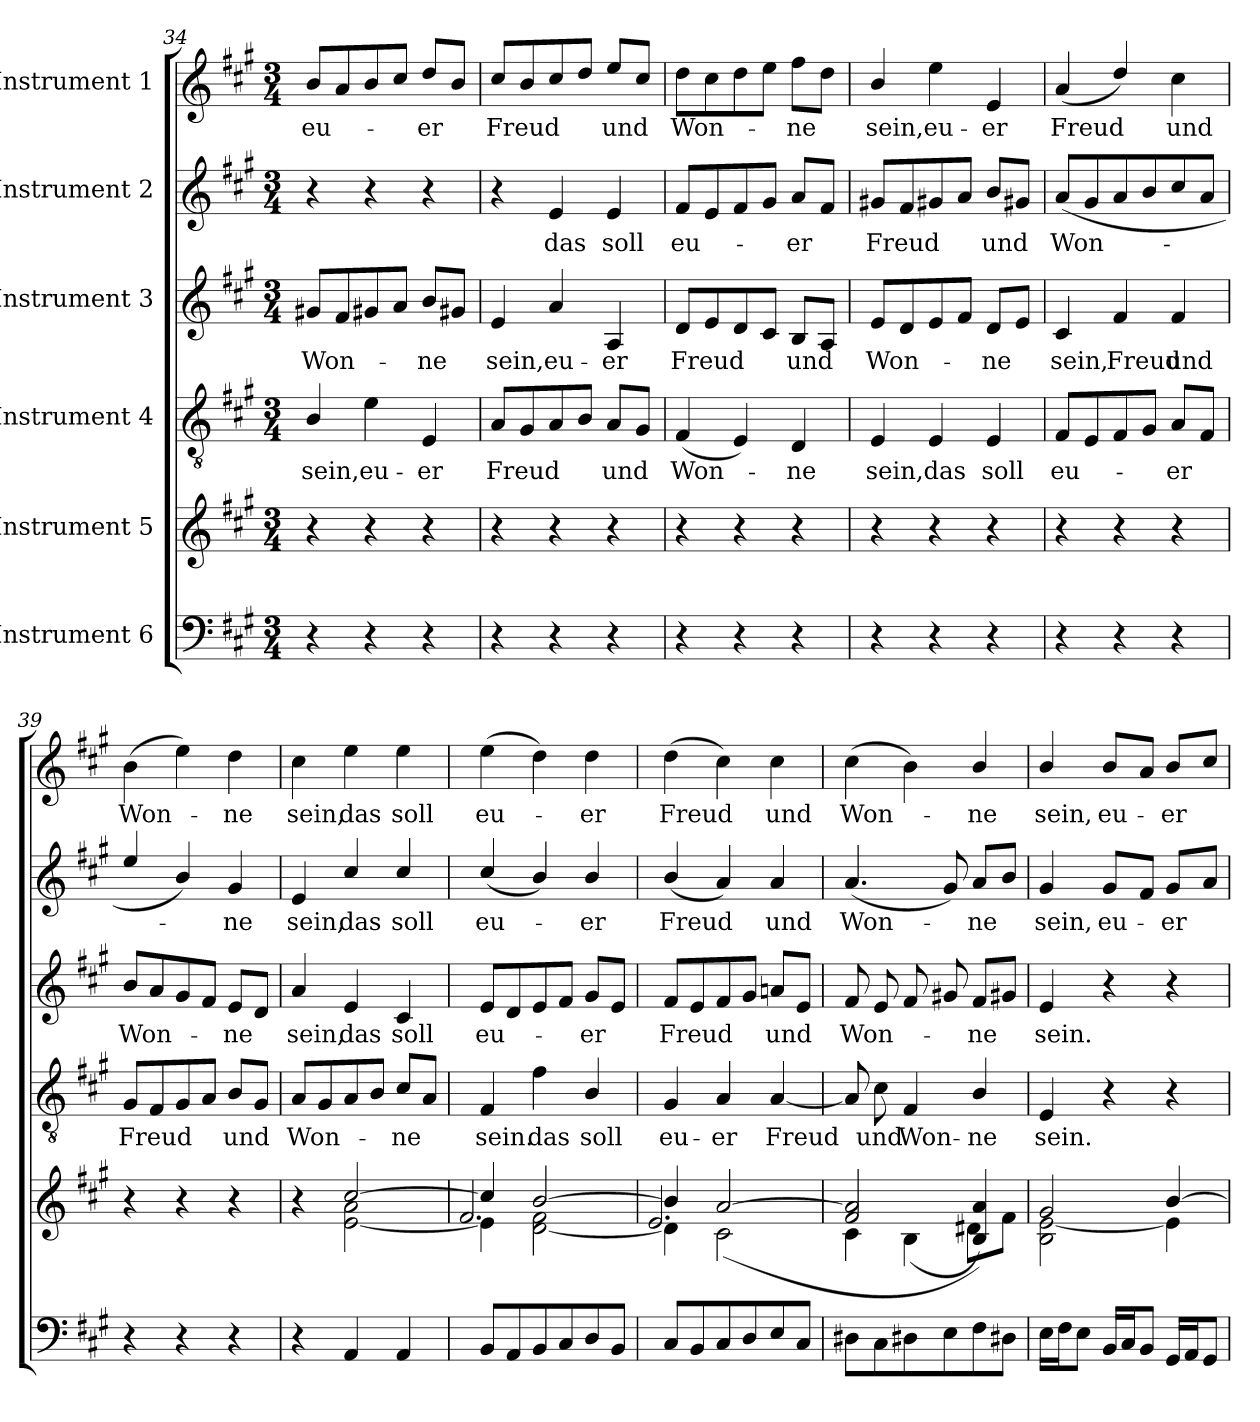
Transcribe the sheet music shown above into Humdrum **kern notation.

**kern	**kern	**kern	**text	**kern	**text	**kern	**text	**kern	**text
*part6	*part5	*part4	*part4	*part3	*part3	*part2	*part2	*part1	*part1
*staff6	*staff5	*staff4	*staff4	*staff3	*staff3	*staff2	*staff2	*staff1	*staff1
*I"Instrument 6	*I"Instrument 5	*I"Instrument 4	*	*I"Instrument 3	*	*I"Instrument 2	*	*I"Instrument 1	*
*clefF4	*clefG2	*clefGv2	*	*clefG2	*	*clefG2	*	*clefG2	*
*k[f#c#g#]	*k[f#c#g#]	*k[f#c#g#]	*	*k[f#c#g#]	*	*k[f#c#g#]	*	*k[f#c#g#]	*
*A:	*A:	*A:	*	*A:	*	*A:	*	*A:	*
*M3/4	*M3/4	*M3/4	*	*M3/4	*	*M3/4	*	*M3/4	*
=34	=34	=34	=34	=34	=34	=34	=34	=34	=34
!	!	!	!LO:LY:b:cj	!	!LO:LY:b:cj	!	!	!	!LO:LY:b:rj
4r	4r	4B/	sein,	8g#X/L	Won-	4r	.	8b/L	eu-
.	.	.	.	8f#/	.	.	.	8a/	.
!	!	!	!LO:LY:b:rj	!	!	!	!	!	!
4r	4r	4e\	eu-	8g#X/	.	4r	.	8b/	.
.	.	.	.	8a/J	.	.	.	8cc#/J	.
!	!	!	!LO:LY:b:cj	!	!LO:LY:b:cj	!	!	!	!LO:LY:b:cj
4r	4r	4E/	-er	8b/L	-ne	4r	.	8dd/L	-er
.	.	.	.	8g#X/J	.	.	.	8b/J	.
=35	=35	=35	=35	=35	=35	=35	=35	=35	=35
!	!	!	!LO:LY:b	!	!LO:LY:b	!	!	!	!LO:LY:b
4r	4r	8A/L	Freud	4e/	sein,	4r	.	8cc#/L	Freud
.	.	8G#/	.	.	.	.	.	8b/	.
!	!	!	!	!	!LO:LY:b:cj	!	!LO:LY:b	!	!
4r	4r	8A/	.	4a/	eu-	4e/	das	8cc#/	.
.	.	8B/J	.	.	.	.	.	8dd/J	.
!	!	!	!LO:LY:b	!	!LO:LY:b:cj	!	!LO:LY:b	!	!LO:LY:b
4r	4r	8A/L	und	4A/	-er	4e/	soll	8ee/L	und
.	.	8G#/J	.	.	.	.	.	8cc#/J	.
=36	=36	=36	=36	=36	=36	=36	=36	=36	=36
!	!	!	!LO:LY:b	!	!LO:LY:b	!	!LO:LY:b:cj	!	!LO:LY:b
4r	4r	(>4F#/	Won-	8d/L	Freud	8f#/L	eu-	8dd\L	Won-
.	.	.	.	8e/	.	8e/	.	8cc#\	.
4r	4r	4E/)	.	8d/	.	8f#/	.	8dd\	.
.	.	.	.	8c#/J	.	8g#/J	.	8ee\J	.
!	!	!	!LO:LY:b:cj	!	!LO:LY:b	!	!LO:LY:b:cj	!	!LO:LY:b:cj
4r	4r	4D/	-ne	8B/L	und	8a/L	-er	8ff#\L	-ne
.	.	.	.	8A/J	.	8f#/J	.	8dd\J	.
=37	=37	=37	=37	=37	=37	=37	=37	=37	=37
!	!	!	!LO:LY:b:cj	!	!LO:LY:b:cj	!	!LO:LY:b:cj	!	!LO:LY:b:cj
4r	4r	4E/	sein,	8e/L	Won-	8g#X/L	Freud	4b/	sein,
.	.	.	.	8d/	.	8f#/	.	.	.
!	!	!	!LO:LY:b:cj	!	!	!	!	!	!LO:LY:b:rj
4r	4r	4E/	das	8e/	.	8g#X/	.	4ee\	eu-
.	.	.	.	8f#/J	.	8a/J	.	.	.
!	!	!	!LO:LY:b	!	!LO:LY:b:cj	!	!LO:LY:b	!	!LO:LY:b:cj
4r	4r	4E/	soll	8d/L	-ne	8b/L	und	4e/	-er
.	.	.	.	8e/J	.	8g#X/J	.	.	.
!!LO:PB:g=z
=38	=38	=38	=38	=38	=38	=38	=38	=38	=38
!	!	!	!LO:LY:b:cj	!	!LO:LY:b	!	!LO:LY:b	!	!LO:LY:b
4r	4r	8F#/L	eu-	4c#/	sein,	(<8a/L	Won-	(<4a/	Freud
.	.	8E/	.	.	.	8g#/	.	.	.
!	!	!	!	!	!LO:LY:b	!	!	!	!
4r	4r	8F#/	.	4f#/	Freud	8a/	.	4dd/)	.
.	.	8G#/J	.	.	.	8b/	.	.	.
!	!	!	!LO:LY:b:cj	!	!LO:LY:b	!	!	!	!LO:LY:b
4r	4r	8A/L	-er	4f#/	und	8cc#/	.	4cc#\	und
.	.	8F#/J	.	.	.	8a/J	.	.	.
=39	=39	=39	=39	=39	=39	=39	=39	=39	=39
!	!	!	!LO:LY:b	!	!LO:LY:b	!	!	!	!LO:LY:b
4r	4r	8G#/L	Freud	8b/L	Won-	4ee/	.	(>4b\	Won-
.	.	8F#/	.	8a/	.	.	.	.	.
4r	4r	8G#/	.	8g#/	.	4b/)	.	4ee\)	.
.	.	8A/J	.	8f#/J	.	.	.	.	.
!	!	!	!LO:LY:b	!	!LO:LY:b:cj	!	!LO:LY:b:cj	!	!LO:LY:b:cj
4r	4r	8B/L	und	8e/L	-ne	4g#/	-ne	4dd\	-ne
.	.	8G#/J	.	8d/J	.	.	.	.	.
=40	=40	=40	=40	=40	=40	=40	=40	=40	=40
*	*^	*	*	*	*	*	*	*	*
!	!	!	!	!LO:LY:b	!	!LO:LY:b	!	!LO:LY:b	!	!LO:LY:b
4r	4r	4ryy	8A/L	Won-	4a/	sein,	4e/	sein,	4cc#\	sein,
.	.	.	8G#/	.	.	.	.	.	.	.
!	!	!	!	!	!	!LO:LY:b	!	!LO:LY:b	!	!LO:LY:b
4AA/	[>2cc#/	2a\ [<2e\	8A/	.	4e/	das	4cc#/	das	4ee\	das
.	.	.	8B/J	.	.	.	.	.	.	.
!	!	!	!	!LO:LY:b:cj	!	!LO:LY:b	!	!LO:LY:b	!	!LO:LY:b
4AA/	.	.	8c#/L	-ne	4c#/	soll	4cc#/	soll	4ee\	soll
.	.	.	8A/J	.	.	.	.	.	.	.
=41	=41	=41	=41	=41	=41	=41	=41	=41	=41	=41
*	*	*^	*	*	*	*	*	*	*	*
!	!	!	!	!	!LO:LY:b	!	!LO:LY:b:cj	!	!LO:LY:b:cj	!	!LO:LY:b:cj
8BB/L	4cc#/]	4e\]	2.f#/	4F#/	sein.	8e/L	eu-	(<4cc#/	eu-	(>4ee\	eu-
8AA/	.	.	.	.	.	8d/	.	.	.	.	.
!	!	!	!	!	!LO:LY:b	!	!	!	!	!	!
8BB/	[>2b/	2f#\ [<2d\	.	4f#\	das	8e/	.	4b/)	.	4dd\)	.
8C#/	.	.	.	.	.	8f#/J	.	.	.	.	.
!	!	!	!	!	!LO:LY:b	!	!LO:LY:b:cj	!	!LO:LY:b:cj	!	!LO:LY:b:cj
8D/	.	.	.	4B/	soll	8g#/L	-er	4b/	-er	4dd\	-er
8BB/J	.	.	.	.	.	8e/J	.	.	.	.	.
=42	=42	=42	=42	=42	=42	=42	=42	=42	=42	=42	=42
!	!	!	!	!	!LO:LY:b:cj	!	!LO:LY:b	!	!LO:LY:b	!	!LO:LY:b
8C#/L	4b/]	4d\]	2.e/	4G#/	eu-	8f#/L	Freud	(<4b/	Freud	(>4dd\	Freud
8BB/	.	.	.	.	.	8e/	.	.	.	.	.
!	!	!	!	!	!LO:LY:b:cj	!	!	!	!	!	!
8C#/	[>2a/	(>2c#\	.	4A/	-er	8f#/	.	4a/)	.	4cc#\)	.
8D/	.	.	.	.	.	8g#/J	.	.	.	.	.
!	!	!	!	!	!LO:LY:b:cj	!	!LO:LY:b:cj	!	!LO:LY:b:cj	!	!LO:LY:b:cj
8E/	.	.	.	[>4A/	Freud	8an/L	und	4a/	und	4cc#\	und
8C#/J	.	.	.	.	.	8e/J	.	.	.	.	.
*	*	*v	*v	*	*	*	*	*	*	*	*
!!LO:LB:g=z
=43	=43	=43	=43	=43	=43	=43	=43	=43	=43	=43
!	!	!	!	!	!	!LO:LY:b:cj	!	!LO:LY:b:cj	!	!LO:LY:b:cj
8D#X\L	2a/] 2f#/	4c#\	8A/]	.	8f#/	Won-	(<4.a/	Won-	(>4cc#\	Won-
!	!	!	!	!LO:LY:b	!	!	!	!	!	!
8C#\	.	.	8c#\	und	8e/	.	.	.	.	.
!	!	!	!	!LO:LY:b:cj	!	!	!	!	!	!
8D#X\	.	(<4B\	4F#/	Won-	8f#/	.	.	.	4b\)	.
8E\	.	.	.	.	8g#X/	.	8g#/)	.	.	.
!	!	!	!	!LO:LY:b:rj	!	!LO:LY:b:rj	!	!LO:LY:b:rj	!	!LO:LY:b:rj
8F#\	4a/ 4B/))	8d#X\L	4B/	-ne	8f#/L	-ne	8a/L	-ne	4b/	-ne
8D#X\J	.	8f#\J	.	.	8g#X/J	.	8b/J	.	.	.
=44	=44	=44	=44	=44	=44	=44	=44	=44	=44	=44
!	!	!	!	!LO:LY:b	!	!LO:LY:b	!	!LO:LY:b	!	!LO:LY:b
16E\L	2g#/	[<2e\ 2B\	4E/	sein.	4e/	sein.	4g#/	sein,	4b/	sein,
16F#\	.	.	.	.	.	.	.	.	.	.
8E\J	.	.	.	.	.	.	.	.	.	.
!	!	!	!	!	!	!	!	!LO:LY:b:cj	!	!LO:LY:b:cj
16BB/L	.	.	4r	.	4r	.	8g#/L	eu-	8b/L	eu-
16C#/	.	.	.	.	.	.	.	.	.	.
8BB/J	.	.	.	.	.	.	8f#/J	.	8a/J	.
!	!	!	!	!	!	!	!	!LO:LY:b:cj	!	!LO:LY:b:cj
16GG#/L	[>4b/	4e\]	4r	.	4r	.	8g#/L	-er	8b/L	-er
16AA/	.	.	.	.	.	.	.	.	.	.
8GG#/J	.	.	.	.	.	.	8a/J	.	8cc#/J	.
*	*v	*v	*	*	*	*	*	*	*	*
=	=	=	=	=	=	=	=	=	=
*-	*-	*-	*-	*-	*-	*-	*-	*-	*-
